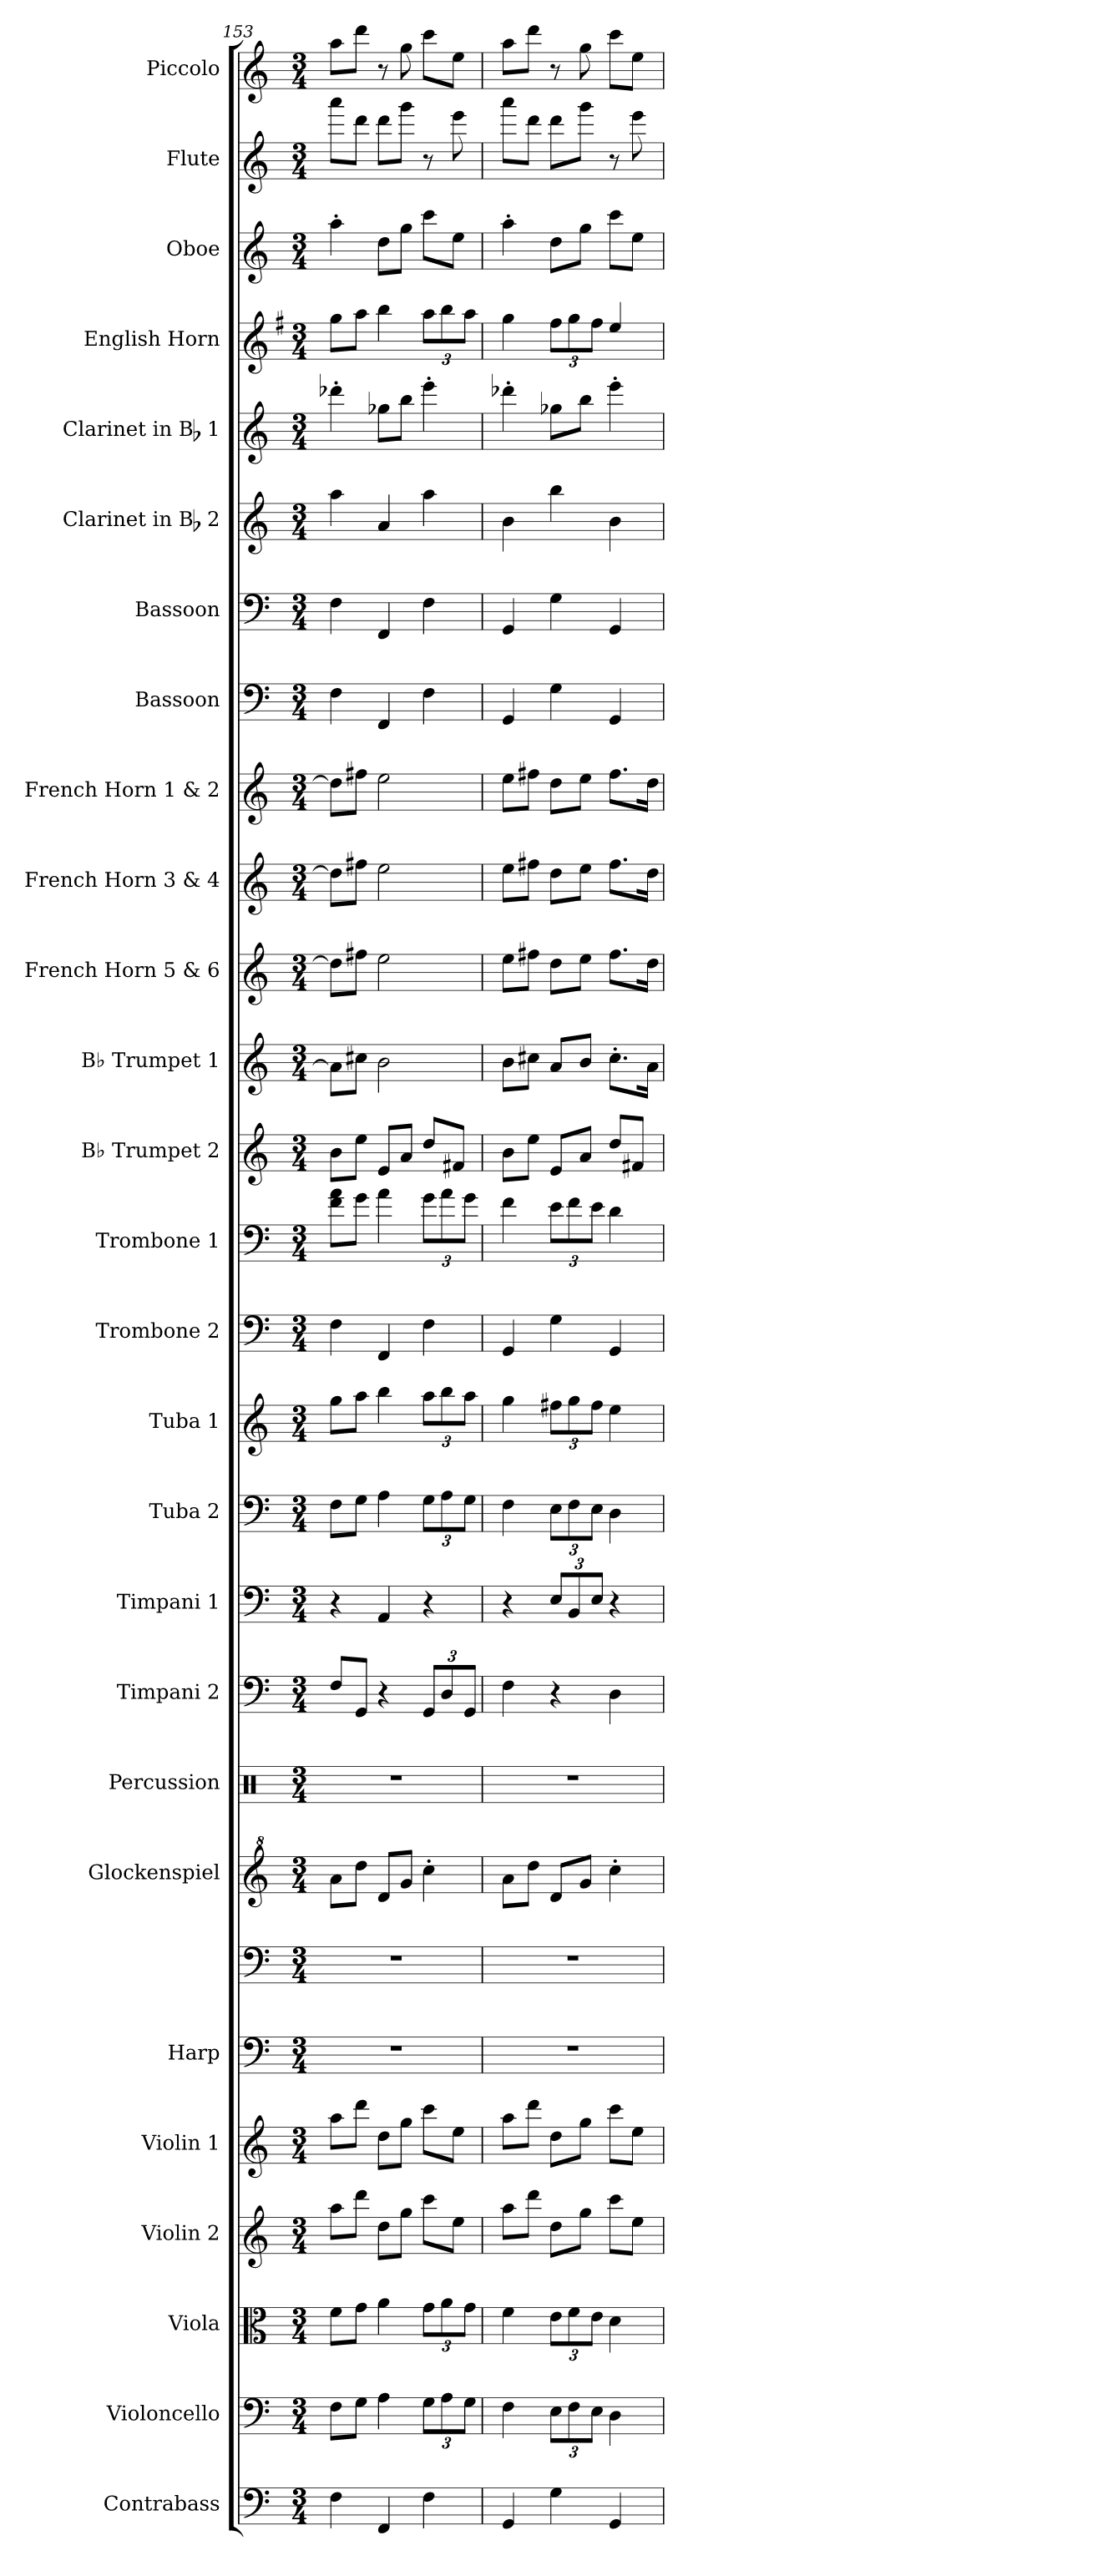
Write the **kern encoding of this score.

**kern	**kern	**kern	**kern	**kern	**kern	**kern	**kern	**kern	**kern	**kern	**kern	**kern	**kern	**kern	**kern	**kern	**kern	**kern	**kern	**kern	**kern	**kern	**kern	**kern	**kern	**kern	**kern
*part27	*part26	*part25	*part24	*part23	*part22	*part22	*part21	*part20	*part19	*part18	*part17	*part16	*part15	*part14	*part13	*part12	*part11	*part10	*part9	*part8	*part7	*part6	*part5	*part4	*part3	*part2	*part1
*staff28	*staff27	*staff26	*staff25	*staff24	*staff23	*staff22	*staff21	*staff20	*staff19	*staff18	*staff17	*staff16	*staff15	*staff14	*staff13	*staff12	*staff11	*staff10	*staff9	*staff8	*staff7	*staff6	*staff5	*staff4	*staff3	*staff2	*staff1
*I"Contrabass	*I"Violoncello	*I"Viola	*I"Violin 2	*I"Violin 1	*I"Harp	*	*I"Glockenspiel	*I"Percussion	*I"Timpani 2	*I"Timpani 1	*I"Tuba 2	*I"Tuba 1	*I"Trombone 2	*I"Trombone 1	*I"B♭ Trumpet 2	*I"B♭ Trumpet 1	*I"French Horn 5 &amp; 6	*I"French Horn 3 &amp; 4	*I"French Horn 1 &amp; 2	*I"Bassoon	*I"Bassoon	*I"Clarinet in Bb 2	*I"Clarinet in Bb 1	*I"English Horn	*I"Oboe	*I"Flute	*I"Piccolo
*I'Cbs.	*I'Vlc.	*I'Vla.	*I'Vln. 2	*I'Vln. 1	*I'Hrp.	*	*I'Glk.	*I'Perc.	*I'Timp. 2	*I'Timp. 1	*I'Tba. 2	*I'Tba. 1	*I'Tbn. 2	*I'Tbn. 1	*I'B♭ Tpt. 2	*I'B♭ Tpt. 1	*I'F Hn. 5 &amp; 6	*I'F Hn. 3 &amp; 4	*I'F Hn. 1 &amp; 2	*I'Bsn.	*I'Bsn.	*	*	*I'Eng Hn.	*I'Ob.	*I'Fl.	*I'Pic.
*clefF4	*clefF4	*clefC3	*clefG2	*clefG2	*clefF4	*clefF4	*clefG^2	*clefX	*clefF4	*clefF4	*clefF4	*clefG2	*clefF4	*clefF4	*clefG2	*clefG2	*clefG2	*clefG2	*clefG2	*clefF4	*clefF4	*clefG2	*clefG2	*clefG2	*clefG2	*clefG2	*clefG2
*	*	*	*	*	*	*	*	*	*	*	*	*	*	*	*ITrd1c2	*ITrd1c2	*ITrd4c7	*ITrd4c7	*ITrd4c7	*	*	*ITrd-5c-8	*ITrd-5c-8	*ITrd4c7	*	*	*
*k[]	*k[]	*k[]	*k[]	*k[]	*k[]	*k[]	*k[]	*k[]	*k[]	*k[]	*k[]	*k[]	*k[]	*k[]	*k[b-e-]	*k[b-e-]	*k[b-]	*k[b-]	*k[b-]	*k[]	*k[]	*k[b-e-a-d-]	*k[b-e-a-d-]	*k[]	*k[]	*k[]	*k[]
*M3/4	*M3/4	*M3/4	*M3/4	*M3/4	*M3/4	*M3/4	*M3/4	*M3/4	*M3/4	*M3/4	*M3/4	*M3/4	*M3/4	*M3/4	*M3/4	*M3/4	*M3/4	*M3/4	*M3/4	*M3/4	*M3/4	*M3/4	*M3/4	*M3/4	*M3/4	*M3/4	*M3/4
=153	=153	=153	=153	=153	=153	=153	=153	=153	=153	=153	=153	=153	=153	=153	=153	=153	=153	=153	=153	=153	=153	=153	=153	=153	=153	=153	=153
4F\	8F\L	8f\L	8aa\L	8aa\L	2.r	2.r	8aa\L	2.r	8F/L	4r	8F\L	8gg\L	4F\	8f\ 8a\L	8a\L	8g\L]	8g\L]	8g\L]	8g\L]	4F\	4F\	4fff\	4bbb--X'\	8cc\L	4aa'\	8aaa\L	8aa\L
.	8G\J	8g\J	8ddd\J	8ddd\J	.	.	8ddd\J	.	8GG/J	.	8G\J	8aa\J	.	8g\J	8dd\J	8bn\J	8bn\J	8bn\J	8bn\J	.	.	.	.	8dd\J	.	8ddd\J	8ddd\J
4FF/	4A\	4a\	8dd\L	8dd\L	.	.	8dd/L	.	4r	4AA/	4A\	4bb\	4FF/	4a\	8d/L	2a\	2a\	2a\	2a\	4FF/	4FF/	4ff/	8eee--X\L	4ee\	8dd\L	8ddd\L	8r
.	.	.	8gg\J	8gg\J	.	.	8gg/J	.	.	.	.	.	.	.	8g/J	.	.	.	.	.	.	.	8ggg\J	.	8gg\J	8ggg\J	8gg\
*	*Xbrackettup	*Xbrackettup	*	*	*	*	*	*	*Xbrackettup	*	*Xbrackettup	*Xbrackettup	*	*Xbrackettup	*	*	*	*	*	*	*	*	*	*Xbrackettup	*	*	*
4F\	12G\L	12g\L	8ccc\L	8ccc\L	.	.	4ccc'\	.	12GG/L	4r	12G\L	12aa\L	4F\	12g\L	8cc/L	.	.	.	.	4F\	4F\	4fff\	4cccc'\	12dd\L	8ccc\L	8r	8ccc\L
.	12A\	12a\	.	.	.	.	.	.	12D/	.	12A\	12bb\	.	12a\	.	.	.	.	.	.	.	.	.	12ee\	.	.	.
.	.	.	8ee\J	8ee\J	.	.	.	.	.	.	.	.	.	.	8en/J	.	.	.	.	.	.	.	.	.	8ee\J	8eee\	8ee\J
.	12G\J	12g\J	.	.	.	.	.	.	12GG/J	.	12G\J	12aa\J	.	12g\J	.	.	.	.	.	.	.	.	.	12dd\J	.	.	.
=154	=154	=154	=154	=154	=154	=154	=154	=154	=154	=154	=154	=154	=154	=154	=154	=154	=154	=154	=154	=154	=154	=154	=154	=154	=154	=154	=154
4GG/	4F\	4f\	8aa\L	8aa\L	2.r	2.r	8aa\L	2.r	4F\	4r	4F\	4gg\	4GG/	4f\	8a\L	8a\L	8a\L	8a\L	8a\L	4GG/	4GG/	4gg\	4bbb--X'\	4cc\	4aa'\	8aaa\L	8aa\L
.	.	.	8ddd\J	8ddd\J	.	.	8ddd\J	.	.	.	.	.	.	.	8dd\J	8bn\J	8bn\J	8bn\J	8bn\J	.	.	.	.	.	.	8ddd\J	8ddd\J
*	*	*	*	*	*	*	*	*	*	*Xbrackettup	*	*	*	*	*	*	*	*	*	*	*	*	*	*	*	*	*
4G\	12E\L	12e\L	8dd\L	8dd\L	.	.	8dd/L	.	4r	12E/L	12E\L	12ff#X\L	4G\	12e\L	8d/L	8g/L	8g\L	8g\L	8g\L	4G\	4G\	4ggg\	8eee--X\L	12b\L	8dd\L	8ddd\L	8r
.	12F\	12f\	.	.	.	.	.	.	.	12BB/	12F\	12gg\	.	12f\	.	.	.	.	.	.	.	.	.	12cc\	.	.	.
.	.	.	8gg\J	8gg\J	.	.	8gg/J	.	.	.	.	.	.	.	8g/J	8a/J	8a\J	8a\J	8a\J	.	.	.	8ggg\J	.	8gg\J	8ggg\J	8gg\
.	12E\J	12e\J	.	.	.	.	.	.	.	12E/J	12E\J	12ff#\J	.	12e\J	.	.	.	.	.	.	.	.	.	12b\J	.	.	.
4GG/	4D\	4d\	8ccc\L	8ccc\L	.	.	4ccc'\	.	4D\	4r	4D\	4ee\	4GG/	4d\	8cc/L	8.b'\L	8.b\L	8.b\L	8.b\L	4GG/	4GG/	4gg\	4cccc'\	4a/	8ccc\L	8r	8ccc\L
.	.	.	8ee\J	8ee\J	.	.	.	.	.	.	.	.	.	.	8en/J	.	.	.	.	.	.	.	.	.	8ee\J	8eee\	8ee\J
.	.	.	.	.	.	.	.	.	.	.	.	.	.	.	.	16g\Jk	16g\Jk	16g\Jk	16g\Jk	.	.	.	.	.	.	.	.
=	=	=	=	=	=	=	=	=	=	=	=	=	=	=	=	=	=	=	=	=	=	=	=	=	=	=	=
*-	*-	*-	*-	*-	*-	*-	*-	*-	*-	*-	*-	*-	*-	*-	*-	*-	*-	*-	*-	*-	*-	*-	*-	*-	*-	*-	*-
